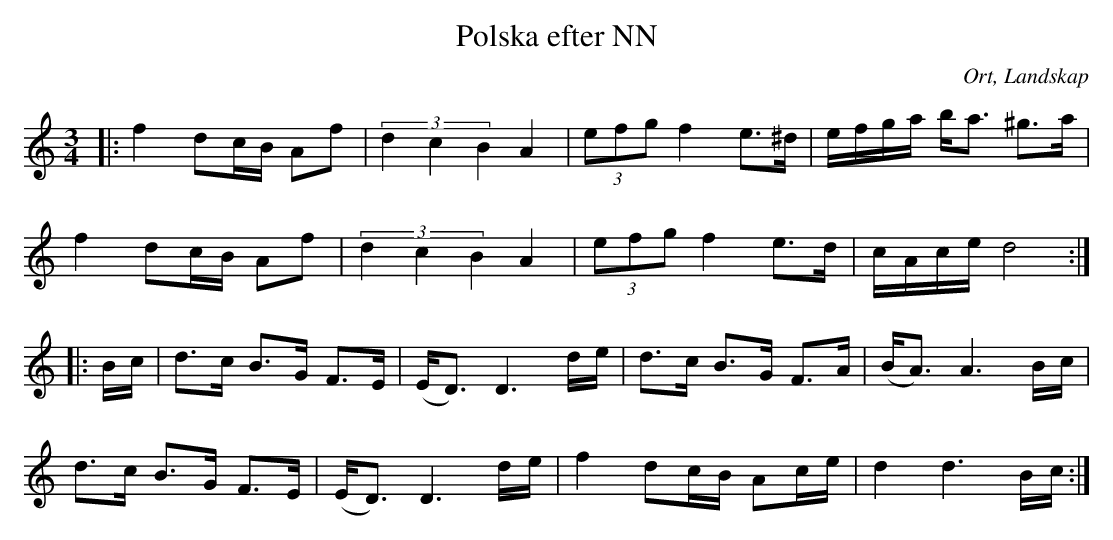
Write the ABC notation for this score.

X:1
T:Polska efter NN
O:Ort, Landskap
M:3/4
L:1/8
K:C
|:  f2 dc/2B/2 Af | (3d2c2B2 A2 | (3efg f2 e>^d | e/f/g/a/ b<a ^g>a |
f2 dc/B/ Af | (3d2c2B2 A2 | (3efg f2 e>d | c/A/c/e/ d4 :|
|: B/c/ | d>c B>G F>E | (E<D) D3 d/e/ | d>c B>G F>A | (B<A) A3 B/c/ |
d>c B>G F>E | (E<D) D3 d/e/ | f2 dc/2B/2 Ac/e/ | d2 d3 B/c/ :|
